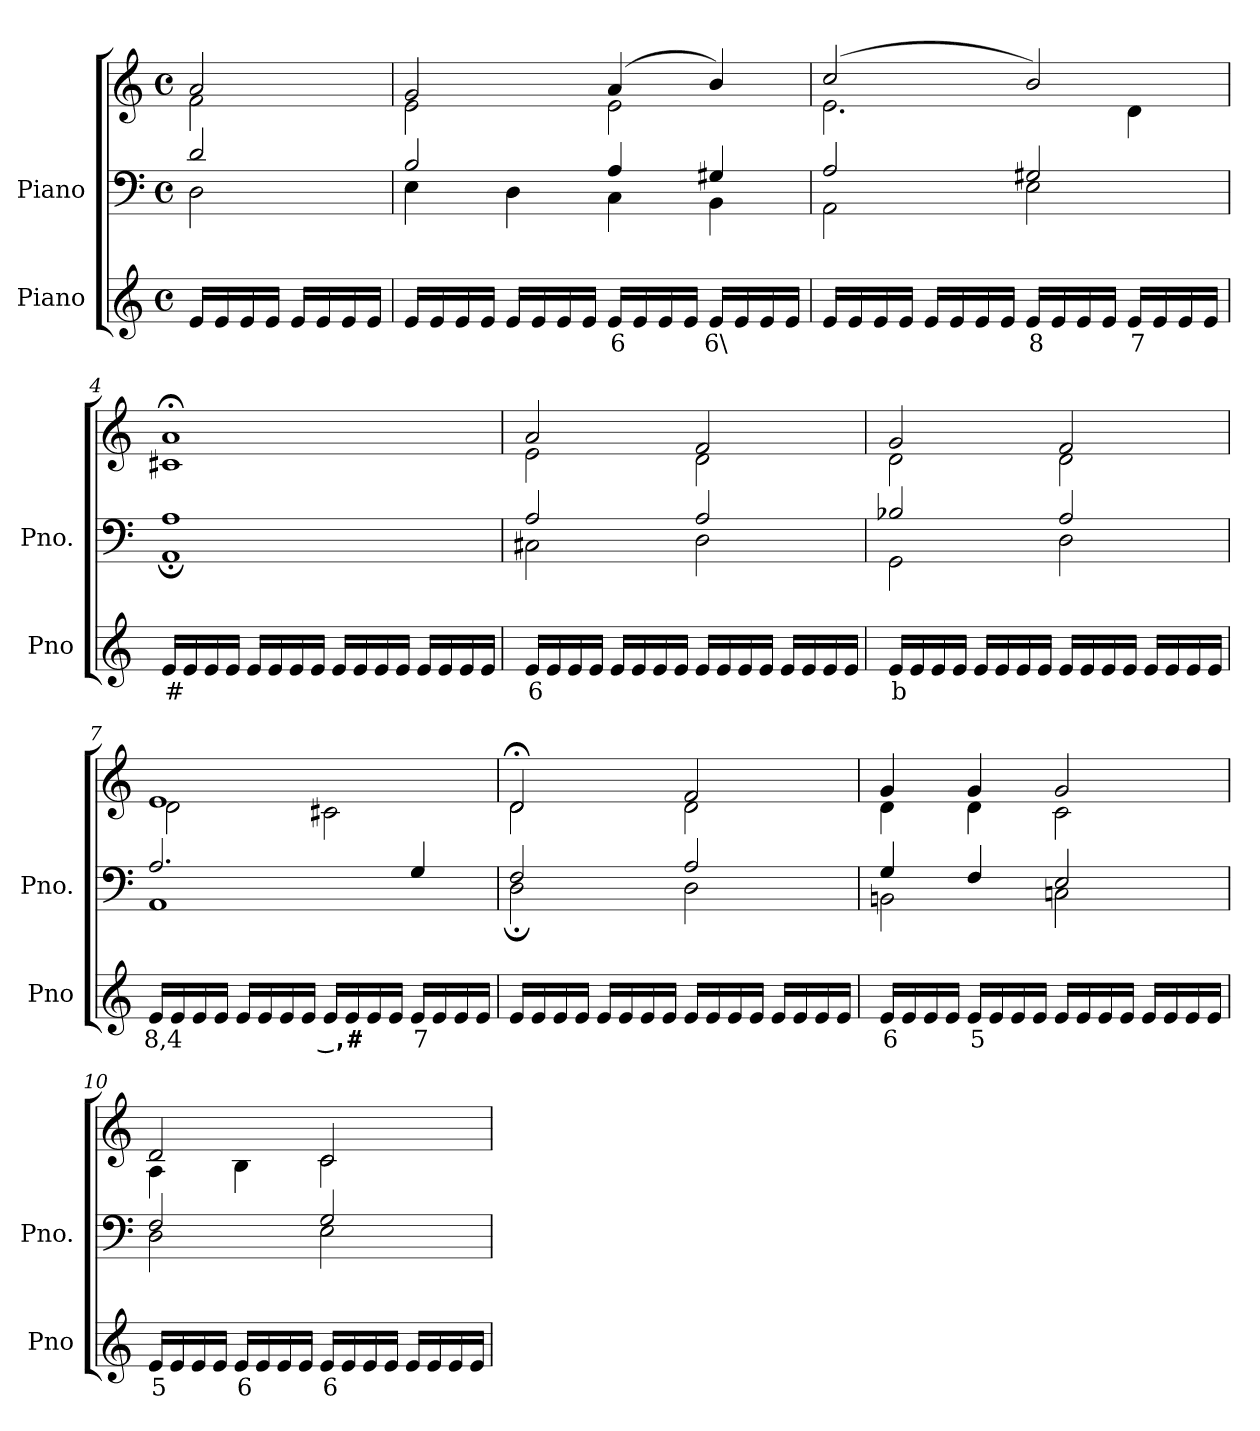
**kern	**text	**kern	**kern
*part2	*part2	*part1	*part1
*staff3	*staff3	*staff2	*staff1
*I"Piano	*	*I"Piano	*
*I'Pno	*	*I'Pno.	*
*clefG2	*	*clefF4	*clefG2
*k[]	*	*k[]	*k[]
*M4/4	*	*M4/4	*M4/4
*met(c)	*	*met(c)	*met(c)
=1	=1	=1	=1
*	*	*^	*^
16e/LL	.	2d/	2D\	2a/	2f\
16e/	.	.	.	.	.
16e/	.	.	.	.	.
16e/JJ	.	.	.	.	.
16e/LL	.	.	.	.	.
16e/	.	.	.	.	.
16e/	.	.	.	.	.
16e/JJ	.	.	.	.	.
=2	=2	=2	=2	=2	=2
16e/LL	.	2B/	4E\	2g/	2e\
16e/	.	.	.	.	.
16e/	.	.	.	.	.
16e/JJ	.	.	.	.	.
!	!LO:LY:b	!	!	!	!
16e/LL	_	.	4D\	.	.
16e/	.	.	.	.	.
16e/	.	.	.	.	.
16e/JJ	.	.	.	.	.
!	!LO:LY:b	!	!	!	!
16e/LL	6	4A/	4C\	(>4a/	2e\
16e/	.	.	.	.	.
16e/	.	.	.	.	.
16e/JJ	.	.	.	.	.
!	!LO:LY:b	!	!	!	!
16e/LL	6\	4G#X/	4BB\	4b/)	.
16e/	.	.	.	.	.
16e/	.	.	.	.	.
16e/JJ	.	.	.	.	.
=3	=3	=3	=3	=3	=3
16e/LL	.	2A/	2AA\	(>2cc/	2.e\
16e/	.	.	.	.	.
16e/	.	.	.	.	.
16e/JJ	.	.	.	.	.
16e/LL	.	.	.	.	.
16e/	.	.	.	.	.
16e/	.	.	.	.	.
16e/JJ	.	.	.	.	.
!	!LO:LY:b	!	!	!	!
16e/LL	8	2G#X/	2E\	2b/)	.
16e/	.	.	.	.	.
16e/	.	.	.	.	.
16e/JJ	.	.	.	.	.
!	!LO:LY:b	!	!	!	!
16e/LL	7	.	.	.	4d\
16e/	.	.	.	.	.
16e/	.	.	.	.	.
16e/JJ	.	.	.	.	.
=4	=4	=4	=4	=4	=4
!	!LO:LY:b	!	!	!	!
16e/LL	#	1A	1AA;	1a;<	1c#X
16e/	.	.	.	.	.
16e/	.	.	.	.	.
16e/JJ	.	.	.	.	.
16e/LL	.	.	.	.	.
16e/	.	.	.	.	.
16e/	.	.	.	.	.
16e/JJ	.	.	.	.	.
16e/LL	.	.	.	.	.
16e/	.	.	.	.	.
16e/	.	.	.	.	.
16e/JJ	.	.	.	.	.
16e/LL	.	.	.	.	.
16e/	.	.	.	.	.
16e/	.	.	.	.	.
16e/JJ	.	.	.	.	.
=5	=5	=5	=5	=5	=5
!	!LO:LY:b	!	!	!	!
16e/LL	6	2A/	2C#X\	2a/	2e\
16e/	.	.	.	.	.
16e/	.	.	.	.	.
16e/JJ	.	.	.	.	.
16e/LL	.	.	.	.	.
16e/	.	.	.	.	.
16e/	.	.	.	.	.
16e/JJ	.	.	.	.	.
16e/LL	.	2A/	2D\	2f/	2d\
16e/	.	.	.	.	.
16e/	.	.	.	.	.
16e/JJ	.	.	.	.	.
16e/LL	.	.	.	.	.
16e/	.	.	.	.	.
16e/	.	.	.	.	.
16e/JJ	.	.	.	.	.
=6	=6	=6	=6	=6	=6
!	!LO:LY:b	!	!	!	!
16e/LL	b	2B-X/	2GG\	2g/	2d\
16e/	.	.	.	.	.
16e/	.	.	.	.	.
16e/JJ	.	.	.	.	.
16e/LL	.	.	.	.	.
16e/	.	.	.	.	.
16e/	.	.	.	.	.
16e/JJ	.	.	.	.	.
16e/LL	.	2A/	2D\	2f/	2d\
16e/	.	.	.	.	.
16e/	.	.	.	.	.
16e/JJ	.	.	.	.	.
16e/LL	.	.	.	.	.
16e/	.	.	.	.	.
16e/	.	.	.	.	.
16e/JJ	.	.	.	.	.
=7	=7	=7	=7	=7	=7
!	!LO:LY:b	!	!	!	!
16e/LL	8,4	2.A/	1AA	1e	2d\
16e/	.	.	.	.	.
16e/	.	.	.	.	.
16e/JJ	.	.	.	.	.
16e/LL	.	.	.	.	.
16e/	.	.	.	.	.
16e/	.	.	.	.	.
16e/JJ	.	.	.	.	.
!	!LO:LY:b	!	!	!	!
16e/LL	_,#	.	.	.	2c#X\
16e/	.	.	.	.	.
16e/	.	.	.	.	.
16e/JJ	.	.	.	.	.
!	!LO:LY:b	!	!	!	!
16e/LL	7	4G/	.	.	.
16e/	.	.	.	.	.
16e/	.	.	.	.	.
16e/JJ	.	.	.	.	.
=8	=8	=8	=8	=8	=8
16e/LL	.	2F/	2D;\	2d;</	2d\
16e/	.	.	.	.	.
16e/	.	.	.	.	.
16e/JJ	.	.	.	.	.
16e/LL	.	.	.	.	.
16e/	.	.	.	.	.
16e/	.	.	.	.	.
16e/JJ	.	.	.	.	.
16e/LL	.	2A/	2D\	2f/	2d\
16e/	.	.	.	.	.
16e/	.	.	.	.	.
16e/JJ	.	.	.	.	.
16e/LL	.	.	.	.	.
16e/	.	.	.	.	.
16e/	.	.	.	.	.
16e/JJ	.	.	.	.	.
=9	=9	=9	=9	=9	=9
!	!LO:LY:b	!	!	!	!
16e/LL	6	4G/	2BBn\	4g/	4d\
16e/	.	.	.	.	.
16e/	.	.	.	.	.
16e/JJ	.	.	.	.	.
!	!LO:LY:b	!	!	!	!
16e/LL	5	4F/	.	4g/	4d\
16e/	.	.	.	.	.
16e/	.	.	.	.	.
16e/JJ	.	.	.	.	.
16e/LL	.	2E/	2Cn\	2g/	2c\
16e/	.	.	.	.	.
16e/	.	.	.	.	.
16e/JJ	.	.	.	.	.
16e/LL	.	.	.	.	.
16e/	.	.	.	.	.
16e/	.	.	.	.	.
16e/JJ	.	.	.	.	.
=10	=10	=10	=10	=10	=10
!	!LO:LY:b	!	!	!	!
16e/LL	5	2F/	2D\	2d/	4A\
16e/	.	.	.	.	.
16e/	.	.	.	.	.
16e/JJ	.	.	.	.	.
!	!LO:LY:b	!	!	!	!
16e/LL	6	.	.	.	4B\
16e/	.	.	.	.	.
16e/	.	.	.	.	.
16e/JJ	.	.	.	.	.
!	!LO:LY:b	!	!	!	!
16e/LL	6	2G/	2E\	2c/	2c\
16e/	.	.	.	.	.
16e/	.	.	.	.	.
16e/JJ	.	.	.	.	.
16e/LL	.	.	.	.	.
16e/	.	.	.	.	.
16e/	.	.	.	.	.
16e/JJ	.	.	.	.	.
*	*	*v	*v	*	*
*	*	*	*v	*v
=	=	=	=
*-	*-	*-	*-
